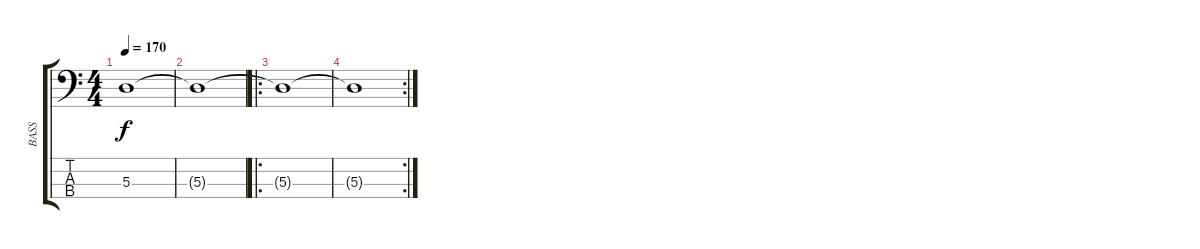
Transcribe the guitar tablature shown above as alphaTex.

\track ("BASS" "BASS") {instrument electricbassfinger}
\staff {score tabs}
\tuning (G2 D2 A1 E1) {hide}
\ts (4 4)
\tempo 170
\clef f4
\ks c
5.3.1{dy f} |
5.3{t}.1 |
\ro
5.3{t}.1 |
\rc 2
5.3{t}.1
